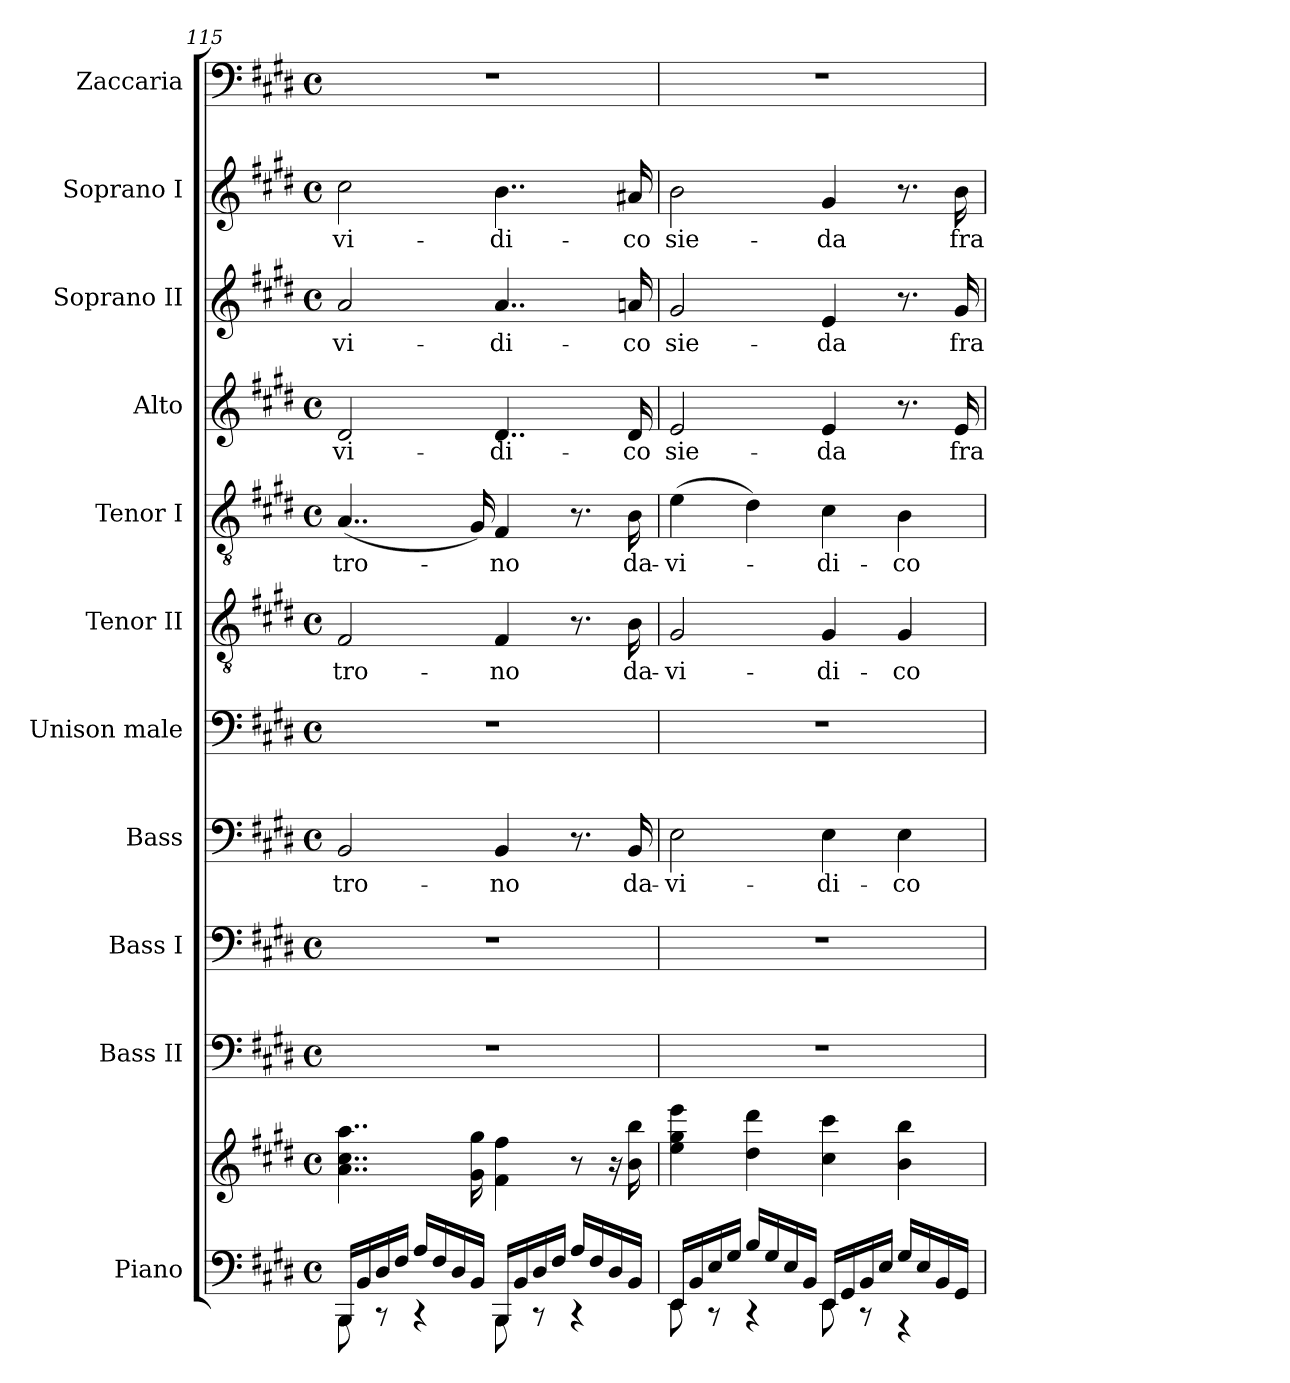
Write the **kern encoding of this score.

**kern	**kern	**kern	**kern	**kern	**text	**kern	**kern	**text	**kern	**text	**kern	**text	**kern	**text	**kern	**text	**kern
*part11	*part11	*part10	*part9	*part8	*part8	*part7	*part6	*part6	*part5	*part5	*part4	*part4	*part3	*part3	*part2	*part2	*part1
*staff12	*staff11	*staff10	*staff9	*staff8	*staff8	*staff7	*staff6	*staff6	*staff5	*staff5	*staff4	*staff4	*staff3	*staff3	*staff2	*staff2	*staff1
*I"Piano	*	*I"Bass II	*I"Bass I	*I"Bass	*	*I"Unison male	*I"Tenor II	*	*I"Tenor I	*	*I"Alto	*	*I"Soprano II	*	*I"Soprano I	*	*I"Zaccaria
*I'Pno.	*	*I'B.II	*I'B.I	*I'B.	*	*I'Uni.m	*I'T.II	*	*I'T.I	*	*I'A.	*	*I'S.II	*	*I'S.I	*	*I'Zac.
*clefF4	*clefG2	*clefF4	*clefF4	*clefF4	*	*clefF4	*clefGv2	*	*clefGv2	*	*clefG2	*	*clefG2	*	*clefG2	*	*clefF4
*k[f#c#g#d#]	*k[f#c#g#d#]	*k[f#c#g#d#]	*k[f#c#g#d#]	*k[f#c#g#d#]	*	*k[f#c#g#d#]	*k[f#c#g#d#]	*	*k[f#c#g#d#]	*	*k[f#c#g#d#]	*	*k[f#c#g#d#]	*	*k[f#c#g#d#]	*	*k[f#c#g#d#]
*M4/4	*M4/4	*M4/4	*M4/4	*M4/4	*	*M4/4	*M4/4	*	*M4/4	*	*M4/4	*	*M4/4	*	*M4/4	*	*M4/4
*met(c)	*met(c)	*met(c)	*met(c)	*met(c)	*	*met(c)	*met(c)	*	*met(c)	*	*met(c)	*	*met(c)	*	*met(c)	*	*met(c)
=115	=115	=115	=115	=115	=115	=115	=115	=115	=115	=115	=115	=115	=115	=115	=115	=115	=115
*^	*	*	*	*	*	*	*	*	*	*	*	*	*	*	*	*	*
!	!	!	!	!	!	!LO:LY:b	!	!	!LO:LY:b	!	!LO:LY:b	!	!LO:LY:b	!	!LO:LY:b	!	!LO:LY:b	!
16BBB/LL	8BBB\	4..a\ 4..cc#\ 4..aa\	1r	1r	2BB/	tro-	1r	2F#/	tro-	(<4..A/	tro-	2d#/	-vi-	2a/	-vi-	2cc#\	-vi-	1r
16BB/	.	.	.	.	.	.	.	.	.	.	.	.	.	.	.	.	.	.
16D#/	8r	.	.	.	.	.	.	.	.	.	.	.	.	.	.	.	.	.
16F#/JJ	.	.	.	.	.	.	.	.	.	.	.	.	.	.	.	.	.	.
16A/LL	4r	.	.	.	.	.	.	.	.	.	.	.	.	.	.	.	.	.
16F#/	.	.	.	.	.	.	.	.	.	.	.	.	.	.	.	.	.	.
16D#/	.	.	.	.	.	.	.	.	.	.	.	.	.	.	.	.	.	.
16BB/JJ	.	16g#\ 16gg#\	.	.	.	.	.	.	.	16G#/)	.	.	.	.	.	.	.	.
!	!	!	!	!	!	!LO:LY:b	!	!	!LO:LY:b	!	!LO:LY:b	!	!LO:LY:b	!	!LO:LY:b	!	!LO:LY:b	!
16BBB/LL	8BBB\	4f#\ 4ff#\	.	.	4BB/	-no	.	4F#/	-no	4F#/	-no	4..d#/	-di-	4..a/	-di-	4..b\	-di-	.
16BB/	.	.	.	.	.	.	.	.	.	.	.	.	.	.	.	.	.	.
16D#/	8r	.	.	.	.	.	.	.	.	.	.	.	.	.	.	.	.	.
16F#/JJ	.	.	.	.	.	.	.	.	.	.	.	.	.	.	.	.	.	.
16A/LL	4r	8r	.	.	8.r	.	.	8.r	.	8.r	.	.	.	.	.	.	.	.
16F#/	.	.	.	.	.	.	.	.	.	.	.	.	.	.	.	.	.	.
16D#/	.	16r	.	.	.	.	.	.	.	.	.	.	.	.	.	.	.	.
!	!	!	!	!	!	!LO:LY:b	!	!	!LO:LY:b	!	!LO:LY:b	!	!LO:LY:b	!	!LO:LY:b	!	!LO:LY:b	!
16BB/JJ	.	16b\ 16bb\	.	.	16BB/	da-	.	16B\	da-	16B\	da-	16d#/	-co	16an/	-co	16a#X/	-co	.
=116	=116	=116	=116	=116	=116	=116	=116	=116	=116	=116	=116	=116	=116	=116	=116	=116	=116	=116
!	!	!	!	!	!	!LO:LY:b	!	!	!LO:LY:b	!	!LO:LY:b	!	!LO:LY:b	!	!LO:LY:b	!	!LO:LY:b	!
16EE/LL	8EE\	4ee\ 4gg#\ 4eee\	1r	1r	2E\	-vi-	1r	2G#/	-vi-	(>4e\	-vi-	2e/	sie-	2g#/	sie-	2b\	sie-	1r
16BB/	.	.	.	.	.	.	.	.	.	.	.	.	.	.	.	.	.	.
16E/	8r	.	.	.	.	.	.	.	.	.	.	.	.	.	.	.	.	.
16G#/JJ	.	.	.	.	.	.	.	.	.	.	.	.	.	.	.	.	.	.
16B/LL	4r	4dd#\ 4ddd#\	.	.	.	.	.	.	.	4d#\)	.	.	.	.	.	.	.	.
16G#/	.	.	.	.	.	.	.	.	.	.	.	.	.	.	.	.	.	.
16E/	.	.	.	.	.	.	.	.	.	.	.	.	.	.	.	.	.	.
16BB/JJ	.	.	.	.	.	.	.	.	.	.	.	.	.	.	.	.	.	.
!	!	!	!	!	!	!LO:LY:b	!	!	!LO:LY:b	!	!LO:LY:b	!	!LO:LY:b	!	!LO:LY:b	!	!LO:LY:b	!
16EE/LL	8EE\	4cc#\ 4ccc#\	.	.	4E\	-di-	.	4G#/	-di-	4c#\	-di-	4e/	-da	4e/	-da	4g#/	-da	.
16GG#/	.	.	.	.	.	.	.	.	.	.	.	.	.	.	.	.	.	.
16BB/	8r	.	.	.	.	.	.	.	.	.	.	.	.	.	.	.	.	.
16E/JJ	.	.	.	.	.	.	.	.	.	.	.	.	.	.	.	.	.	.
!	!	!	!	!	!	!LO:LY:b	!	!	!LO:LY:b	!	!LO:LY:b	!	!	!	!	!	!	!
16G#/LL	4r	4b\ 4bb\	.	.	4E\	-co	.	4G#/	-co	4B\	-co	8.r	.	8.r	.	8.r	.	.
16E/	.	.	.	.	.	.	.	.	.	.	.	.	.	.	.	.	.	.
16BB/	.	.	.	.	.	.	.	.	.	.	.	.	.	.	.	.	.	.
!	!	!	!	!	!	!	!	!	!	!	!	!	!LO:LY:b	!	!LO:LY:b	!	!LO:LY:b	!
16GG#/JJ	.	.	.	.	.	.	.	.	.	.	.	16e/	fra	16g#/	fra	16b\	fra	.
*v	*v	*	*	*	*	*	*	*	*	*	*	*	*	*	*	*	*	*
=	=	=	=	=	=	=	=	=	=	=	=	=	=	=	=	=	=
*-	*-	*-	*-	*-	*-	*-	*-	*-	*-	*-	*-	*-	*-	*-	*-	*-	*-
